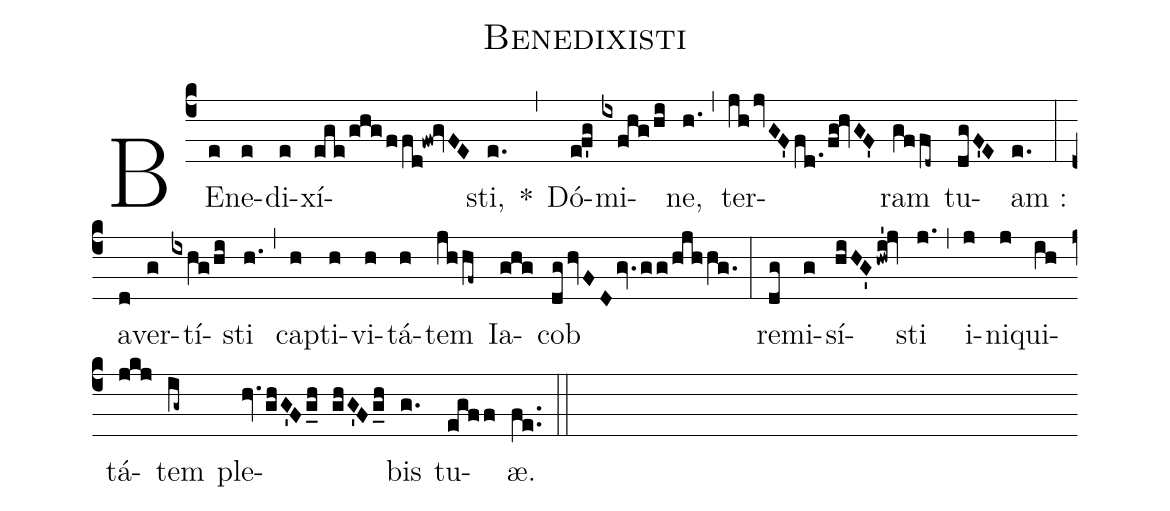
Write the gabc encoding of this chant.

name:Benedixisti;
%%
(c4) BE(e)ne(e)di(e)xí(ege/ghg/ffd!fw!gvFE)sti,(e.) *(,)
Dó(e!f'g)mi(ixfhg/hi)ne,(h.) (,)
ter(jh/jvGF'fd./fg!hvGF')ram(gffd~) tu(dgF'E)am :(e.) (:)
a(d)ver(g)tí(ixhg/hi)sti(h.) (,)
ca(h)pti(h)vi(h)tá(h)tem(jhhf~) Ia(ghg)cob(dghvFD/gv.gg/hjhhg.) (:)
re(dg)mi(g)sí(hiHG'hwi'!jv)sti(j.) (,)
i(j)ni(j)qui(ih)tá(jkj)tem(ig~) ple(hv.ghG'Fg_h ghG'Fg_h)bis(g.) tu(egff)æ.(fe..) (::)
